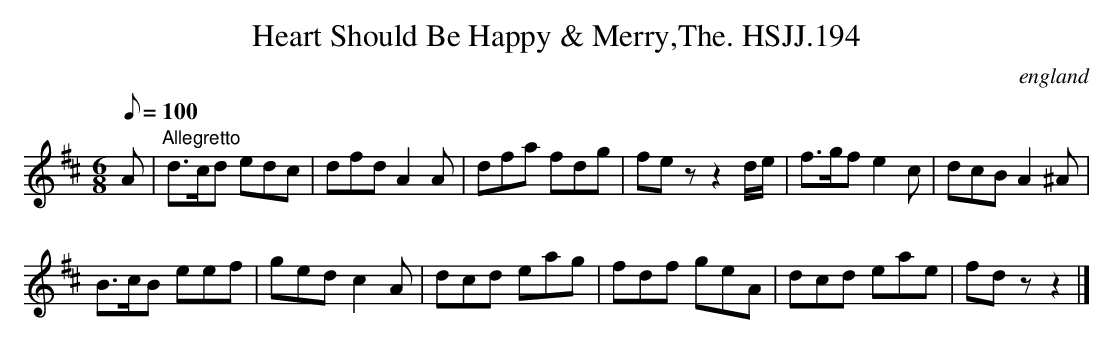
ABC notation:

X:1
T:Heart Should Be Happy & Merry,The. HSJJ.194
O:england
M:6/8
L:1/8
Q:100
K:D
A|"Allegretto"d>cd edc|dfdA2A|dfa fdg|fezz2d/e/|f>gfe2c|dcBA2^A|
B>cB eef|gedc2A|dcd eag|fdf geA|dcd eae|fdzz2|]
